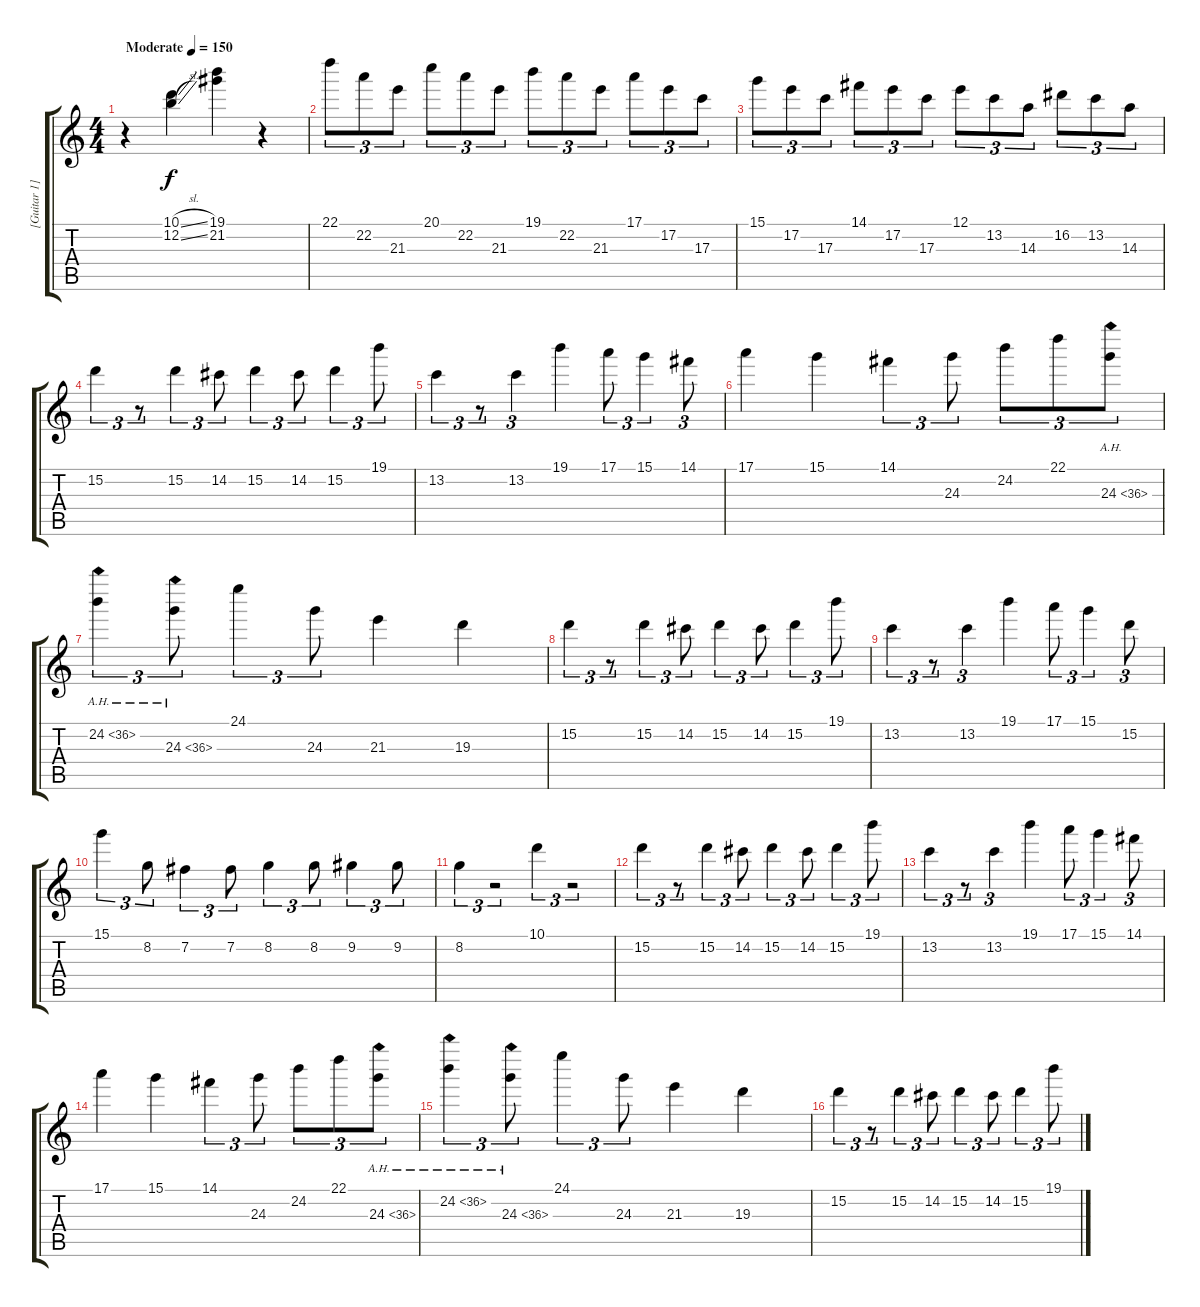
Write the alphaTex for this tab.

\track ("[Guitar 1]" "[Guitar 1]") {instrument distortionguitar}
\staff {score tabs}
\tuning (E4 B3 G3 D3 A2 E2) {hide}
\ts (4 4)
\tempo (150 "Moderate")
\clef g2
\ks c
r.4{dy f instrument distortionguitar} (10.1{sl} 12.2{sl}).4 (19.1 21.2).4 r.4 |
22.1.8{tu (3 2)} 22.2.8{tu (3 2)} 21.3.8{tu (3 2)} 20.1.8{tu (3 2)} 22.2.8{tu (3 2)} 21.3.8{tu (3 2)} 19.1.8{tu (3 2)} 22.2.8{tu (3 2)} 21.3.8{tu (3 2)} 17.1.8{tu (3 2)} 17.2.8{tu (3 2)} 17.3.8{tu (3 2)} |
15.1.8{tu (3 2)} 17.2.8{tu (3 2)} 17.3.8{tu (3 2)} 14.1.8{tu (3 2)} 17.2.8{tu (3 2)} 17.3.8{tu (3 2)} 12.1.8{tu (3 2)} 13.2.8{tu (3 2)} 14.3.8{tu (3 2)} 16.2.8{tu (3 2)} 13.2.8{tu (3 2)} 14.3.8{tu (3 2)} |
15.2.4{tu (3 2)} r.8{tu (3 2)} 15.2.4{tu (3 2)} 14.2.8{tu (3 2)} 15.2.4{tu (3 2)} 14.2.8{tu (3 2)} 15.2.4{tu (3 2)} 19.1.8{tu (3 2)} |
13.2.4{tu (3 2)} r.8{tu (3 2)} 13.2.4{tu (3 2)} 19.1.4 17.1.8{tu (3 2)} 15.1.4{tu (3 2)} 14.1.8{tu (3 2)} |
17.1.4 15.1.4 14.1.4{tu (3 2)} 24.3.8{tu (3 2)} 24.2.8{tu (3 2)} 22.1.8{tu (3 2)} 24.3{ah 12}.8{tu (3 2)} |
24.2{ah 12}.4{tu (3 2)} 24.3{ah 12}.8{tu (3 2)} 24.1.4{tu (3 2)} 24.3.8{tu (3 2)} 21.3.4 19.3.4 |
15.2.4{tu (3 2)} r.8{tu (3 2)} 15.2.4{tu (3 2)} 14.2.8{tu (3 2)} 15.2.4{tu (3 2)} 14.2.8{tu (3 2)} 15.2.4{tu (3 2)} 19.1.8{tu (3 2)} |
13.2.4{tu (3 2)} r.8{tu (3 2)} 13.2.4{tu (3 2)} 19.1.4 17.1.8{tu (3 2)} 15.1.4{tu (3 2)} 15.2.8{tu (3 2)} |
15.1.4{tu (3 2)} 8.2.8{tu (3 2)} 7.2.4{tu (3 2)} 7.2.8{tu (3 2)} 8.2.4{tu (3 2)} 8.2.8{tu (3 2)} 9.2.4{tu (3 2)} 9.2.8{tu (3 2)} |
8.2.4{tu (3 2)} r.2{tu (3 2)} 10.1.4{tu (3 2)} r.2{tu (3 2)} |
15.2.4{tu (3 2)} r.8{tu (3 2)} 15.2.4{tu (3 2)} 14.2.8{tu (3 2)} 15.2.4{tu (3 2)} 14.2.8{tu (3 2)} 15.2.4{tu (3 2)} 19.1.8{tu (3 2)} |
13.2.4{tu (3 2)} r.8{tu (3 2)} 13.2.4{tu (3 2)} 19.1.4 17.1.8{tu (3 2)} 15.1.4{tu (3 2)} 14.1.8{tu (3 2)} |
17.1.4 15.1.4 14.1.4{tu (3 2)} 24.3.8{tu (3 2)} 24.2.8{tu (3 2)} 22.1.8{tu (3 2)} 24.3{ah 12}.8{tu (3 2)} |
24.2{ah 12}.4{tu (3 2)} 24.3{ah 12}.8{tu (3 2)} 24.1.4{tu (3 2)} 24.3.8{tu (3 2)} 21.3.4 19.3.4 |
15.2.4{tu (3 2)} r.8{tu (3 2)} 15.2.4{tu (3 2)} 14.2.8{tu (3 2)} 15.2.4{tu (3 2)} 14.2.8{tu (3 2)} 15.2.4{tu (3 2)} 19.1.8{tu (3 2)}
